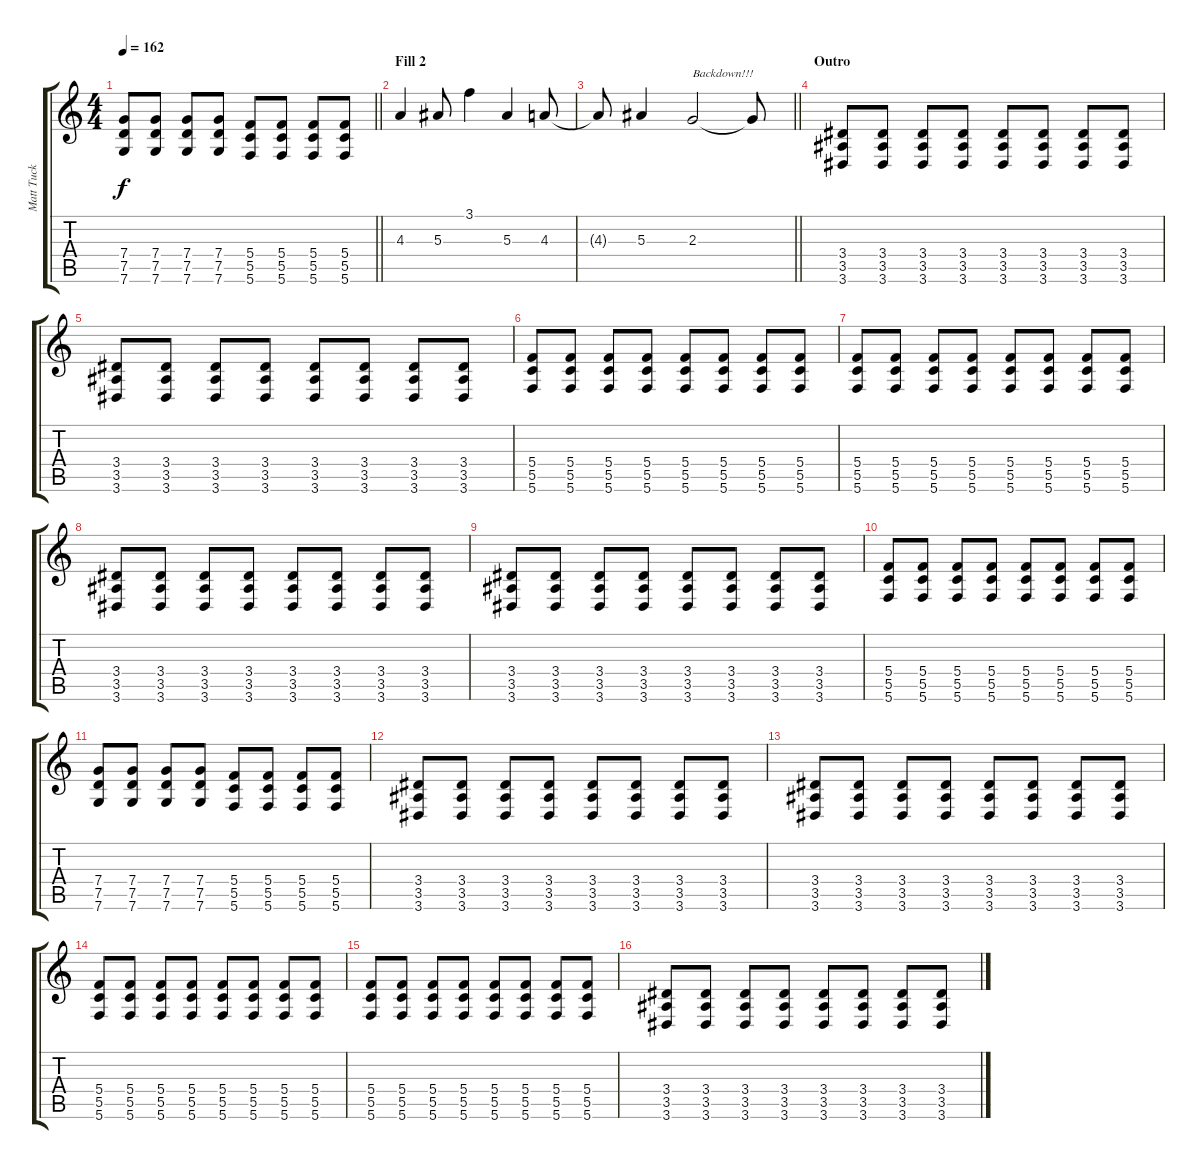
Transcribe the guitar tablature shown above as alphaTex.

\track ("Matt Tuck" "Matt Tuck") {instrument distortionguitar}
\staff {score tabs}
\tuning (D4 A3 F3 C3 G2 C2) {hide}
\ts (4 4)
\tempo 162
\clef g2
\barLineRight lightlight
\ks c
(7.4 7.5 7.6).8{dy f} (7.4 7.5 7.6).8 (7.4 7.5 7.6).8 (7.4 7.5 7.6).8 (5.4 5.5 5.6).8 (5.4 5.5 5.6).8 (5.4 5.5 5.6).8 (5.4 5.5 5.6).8 |
\section ("" "Fill 2")
4.3.4 5.3.8 3.1.4 5.3.4 4.3.8 |
\barLineRight lightlight
4.3{t}.8 5.3.4 2.3.2{txt "Backdown!!!"} 2.3{t}.8 |
\section ("" "Outro")
(3.4 3.5 3.6).8 (3.4 3.5 3.6).8 (3.4 3.5 3.6).8 (3.4 3.5 3.6).8 (3.4 3.5 3.6).8 (3.4 3.5 3.6).8 (3.4 3.5 3.6).8 (3.4 3.5 3.6).8 |
(3.4 3.5 3.6).8 (3.4 3.5 3.6).8 (3.4 3.5 3.6).8 (3.4 3.5 3.6).8 (3.4 3.5 3.6).8 (3.4 3.5 3.6).8 (3.4 3.5 3.6).8 (3.4 3.5 3.6).8 |
(5.4 5.5 5.6).8 (5.4 5.5 5.6).8 (5.4 5.5 5.6).8 (5.4 5.5 5.6).8 (5.4 5.5 5.6).8 (5.4 5.5 5.6).8 (5.4 5.5 5.6).8 (5.4 5.5 5.6).8 |
(5.4 5.5 5.6).8 (5.4 5.5 5.6).8 (5.4 5.5 5.6).8 (5.4 5.5 5.6).8 (5.4 5.5 5.6).8 (5.4 5.5 5.6).8 (5.4 5.5 5.6).8 (5.4 5.5 5.6).8 |
(3.4 3.5 3.6).8 (3.4 3.5 3.6).8 (3.4 3.5 3.6).8 (3.4 3.5 3.6).8 (3.4 3.5 3.6).8 (3.4 3.5 3.6).8 (3.4 3.5 3.6).8 (3.4 3.5 3.6).8 |
(3.4 3.5 3.6).8 (3.4 3.5 3.6).8 (3.4 3.5 3.6).8 (3.4 3.5 3.6).8 (3.4 3.5 3.6).8 (3.4 3.5 3.6).8 (3.4 3.5 3.6).8 (3.4 3.5 3.6).8 |
(5.4 5.5 5.6).8 (5.4 5.5 5.6).8 (5.4 5.5 5.6).8 (5.4 5.5 5.6).8 (5.4 5.5 5.6).8 (5.4 5.5 5.6).8 (5.4 5.5 5.6).8 (5.4 5.5 5.6).8 |
(7.4 7.5 7.6).8 (7.4 7.5 7.6).8 (7.4 7.5 7.6).8 (7.4 7.5 7.6).8 (5.4 5.5 5.6).8 (5.4 5.5 5.6).8 (5.4 5.5 5.6).8 (5.4 5.5 5.6).8 |
(3.4 3.5 3.6).8 (3.4 3.5 3.6).8 (3.4 3.5 3.6).8 (3.4 3.5 3.6).8 (3.4 3.5 3.6).8 (3.4 3.5 3.6).8 (3.4 3.5 3.6).8 (3.4 3.5 3.6).8 |
(3.4 3.5 3.6).8 (3.4 3.5 3.6).8 (3.4 3.5 3.6).8 (3.4 3.5 3.6).8 (3.4 3.5 3.6).8 (3.4 3.5 3.6).8 (3.4 3.5 3.6).8 (3.4 3.5 3.6).8 |
(5.4 5.5 5.6).8 (5.4 5.5 5.6).8 (5.4 5.5 5.6).8 (5.4 5.5 5.6).8 (5.4 5.5 5.6).8 (5.4 5.5 5.6).8 (5.4 5.5 5.6).8 (5.4 5.5 5.6).8 |
(5.4 5.5 5.6).8 (5.4 5.5 5.6).8 (5.4 5.5 5.6).8 (5.4 5.5 5.6).8 (5.4 5.5 5.6).8 (5.4 5.5 5.6).8 (5.4 5.5 5.6).8 (5.4 5.5 5.6).8 |
(3.4 3.5 3.6).8 (3.4 3.5 3.6).8 (3.4 3.5 3.6).8 (3.4 3.5 3.6).8 (3.4 3.5 3.6).8 (3.4 3.5 3.6).8 (3.4 3.5 3.6).8 (3.4 3.5 3.6).8
